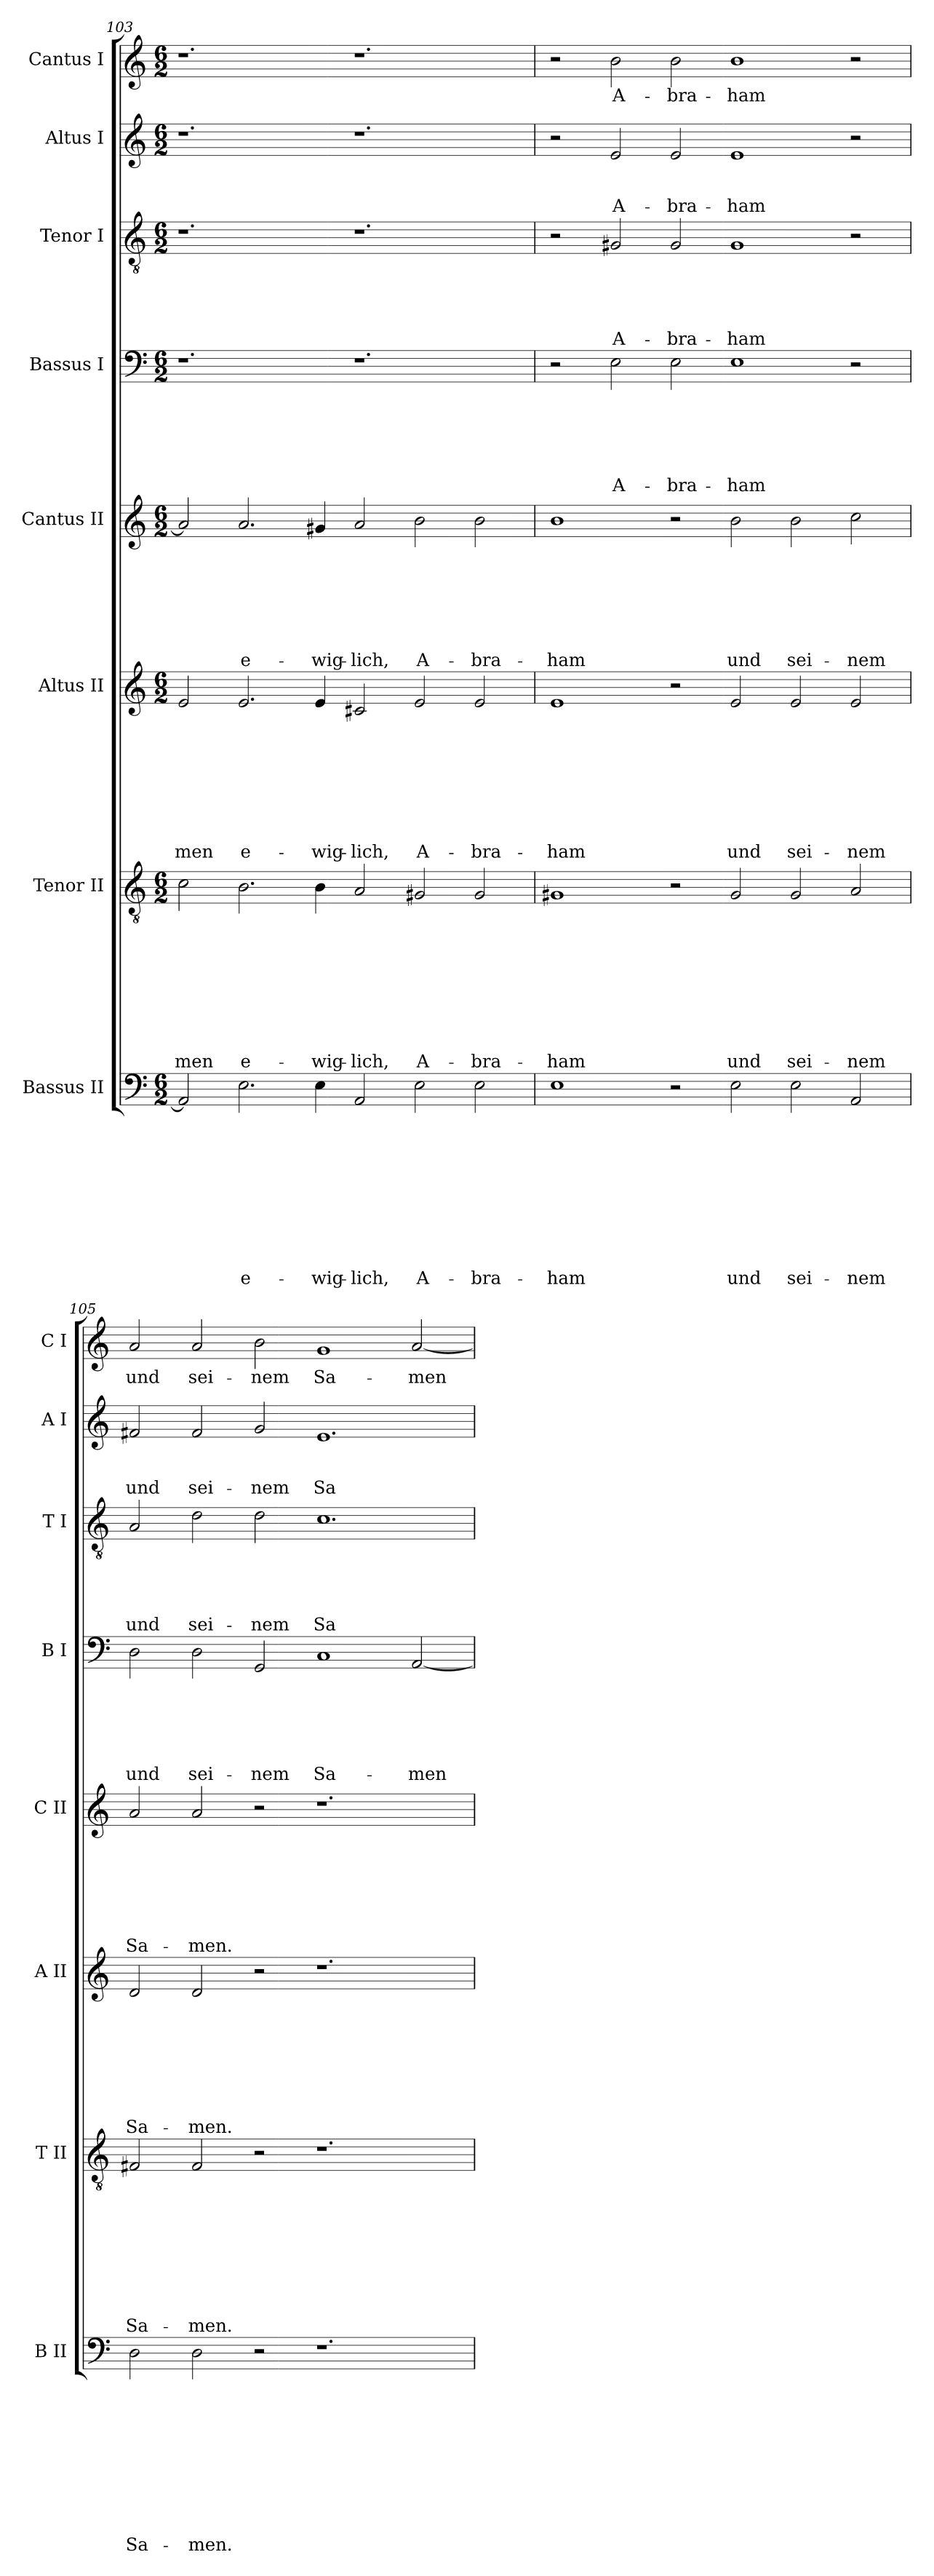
**kern	**text	**text	**text	**text	**text	**text	**text	**text	**text	**text	**kern	**text	**text	**text	**text	**text	**text	**text	**text	**text	**kern	**text	**text	**text	**text	**text	**text	**text	**text	**kern	**text	**text	**text	**text	**text	**text	**text	**kern	**text	**text	**text	**text	**text	**text	**kern	**text	**text	**text	**text	**text	**kern	**text	**text	**text	**kern	**text
*part8	*part8	*part8	*part8	*part8	*part8	*part8	*part8	*part8	*part8	*part8	*part7	*part7	*part7	*part7	*part7	*part7	*part7	*part7	*part7	*part7	*part6	*part6	*part6	*part6	*part6	*part6	*part6	*part6	*part6	*part5	*part5	*part5	*part5	*part5	*part5	*part5	*part5	*part4	*part4	*part4	*part4	*part4	*part4	*part4	*part3	*part3	*part3	*part3	*part3	*part3	*part2	*part2	*part2	*part2	*part1	*part1
*staff8	*staff8	*staff8	*staff8	*staff8	*staff8	*staff8	*staff8	*staff8	*staff8	*staff8	*staff7	*staff7	*staff7	*staff7	*staff7	*staff7	*staff7	*staff7	*staff7	*staff7	*staff6	*staff6	*staff6	*staff6	*staff6	*staff6	*staff6	*staff6	*staff6	*staff5	*staff5	*staff5	*staff5	*staff5	*staff5	*staff5	*staff5	*staff4	*staff4	*staff4	*staff4	*staff4	*staff4	*staff4	*staff3	*staff3	*staff3	*staff3	*staff3	*staff3	*staff2	*staff2	*staff2	*staff2	*staff1	*staff1
*I"Bassus II	*	*	*	*	*	*	*	*	*	*	*I"Tenor II	*	*	*	*	*	*	*	*	*	*I"Altus II	*	*	*	*	*	*	*	*	*I"Cantus II	*	*	*	*	*	*	*	*I"Bassus I	*	*	*	*	*	*	*I"Tenor I	*	*	*	*	*	*I"Altus I	*	*	*	*I"Cantus I	*
*I'B II	*	*	*	*	*	*	*	*	*	*	*I'T II	*	*	*	*	*	*	*	*	*	*I'A II	*	*	*	*	*	*	*	*	*I'C II	*	*	*	*	*	*	*	*I'B I	*	*	*	*	*	*	*I'T I	*	*	*	*	*	*I'A I	*	*	*	*I'C I	*
*clefF4	*	*	*	*	*	*	*	*	*	*	*clefGv2	*	*	*	*	*	*	*	*	*	*clefG2	*	*	*	*	*	*	*	*	*clefG2	*	*	*	*	*	*	*	*clefF4	*	*	*	*	*	*	*clefGv2	*	*	*	*	*	*clefG2	*	*	*	*clefG2	*
*k[]	*	*	*	*	*	*	*	*	*	*	*k[]	*	*	*	*	*	*	*	*	*	*k[]	*	*	*	*	*	*	*	*	*k[]	*	*	*	*	*	*	*	*k[]	*	*	*	*	*	*	*k[]	*	*	*	*	*	*k[]	*	*	*	*k[]	*
*C:	*	*	*	*	*	*	*	*	*	*	*C:	*	*	*	*	*	*	*	*	*	*C:	*	*	*	*	*	*	*	*	*C:	*	*	*	*	*	*	*	*C:	*	*	*	*	*	*	*C:	*	*	*	*	*	*C:	*	*	*	*C:	*
*M6/2	*	*	*	*	*	*	*	*	*	*	*M6/2	*	*	*	*	*	*	*	*	*	*M6/2	*	*	*	*	*	*	*	*	*M6/2	*	*	*	*	*	*	*	*M6/2	*	*	*	*	*	*	*M6/2	*	*	*	*	*	*M6/2	*	*	*	*M6/2	*
=103	=103	=103	=103	=103	=103	=103	=103	=103	=103	=103	=103	=103	=103	=103	=103	=103	=103	=103	=103	=103	=103	=103	=103	=103	=103	=103	=103	=103	=103	=103	=103	=103	=103	=103	=103	=103	=103	=103	=103	=103	=103	=103	=103	=103	=103	=103	=103	=103	=103	=103	=103	=103	=103	=103	=103	=103
!	!	!	!	!	!	!	!	!	!	!	!	!	!	!	!	!	!	!	!	!LO:LY:b	!	!	!	!	!	!	!	!	!LO:LY:b	!	!	!	!	!	!	!	!	!	!	!	!	!	!	!	!	!	!	!	!	!	!	!	!	!	!	!
2AA/]	.	.	.	.	.	.	.	.	.	.	2c\	.	.	.	.	.	.	.	.	-men	2e/	.	.	.	.	.	.	.	-men	2a/]	.	.	.	.	.	.	.	1.r	.	.	.	.	.	.	1.r	.	.	.	.	.	1.r	.	.	.	1.r	.
!	!	!	!	!	!	!	!	!	!	!LO:LY:b	!	!	!	!	!	!	!	!	!	!LO:LY:b	!	!	!	!	!	!	!	!	!LO:LY:b	!	!	!	!	!	!	!	!LO:LY:b	!	!	!	!	!	!	!	!	!	!	!	!	!	!	!	!	!	!	!
2.E\	.	.	.	.	.	.	.	.	.	e-	2.B\	.	.	.	.	.	.	.	.	e-	2.e/	.	.	.	.	.	.	.	e-	2.a/	.	.	.	.	.	.	e-	.	.	.	.	.	.	.	.	.	.	.	.	.	.	.	.	.	.	.
!	!	!	!	!	!	!	!	!	!	!LO:LY:b	!	!	!	!	!	!	!	!	!	!LO:LY:b	!	!	!	!	!	!	!	!	!LO:LY:b	!	!	!	!	!	!	!	!LO:LY:b	!	!	!	!	!	!	!	!	!	!	!	!	!	!	!	!	!	!	!
4E\	.	.	.	.	.	.	.	.	.	-wig-	4B\	.	.	.	.	.	.	.	.	-wig-	4e/	.	.	.	.	.	.	.	-wig-	4g#X/	.	.	.	.	.	.	-wig-	.	.	.	.	.	.	.	.	.	.	.	.	.	.	.	.	.	.	.
!	!	!	!	!	!	!	!	!	!	!LO:LY:b	!	!	!	!	!	!	!	!	!	!LO:LY:b	!	!	!	!	!	!	!	!	!LO:LY:b	!	!	!	!	!	!	!	!LO:LY:b	!	!	!	!	!	!	!	!	!	!	!	!	!	!	!	!	!	!	!
2AA/	.	.	.	.	.	.	.	.	.	-lich,	2A/	.	.	.	.	.	.	.	.	-lich,	2c#X/	.	.	.	.	.	.	.	-lich,	2a/	.	.	.	.	.	.	-lich,	1.r	.	.	.	.	.	.	1.r	.	.	.	.	.	1.r	.	.	.	1.r	.
!	!	!	!	!	!	!	!	!	!	!LO:LY:b	!	!	!	!	!	!	!	!	!	!LO:LY:b	!	!	!	!	!	!	!	!	!LO:LY:b	!	!	!	!	!	!	!	!LO:LY:b	!	!	!	!	!	!	!	!	!	!	!	!	!	!	!	!	!	!	!
2E\	.	.	.	.	.	.	.	.	.	A-	2G#X/	.	.	.	.	.	.	.	.	A-	2e/	.	.	.	.	.	.	.	A-	2b\	.	.	.	.	.	.	A-	.	.	.	.	.	.	.	.	.	.	.	.	.	.	.	.	.	.	.
!	!	!	!	!	!	!	!	!	!	!LO:LY:b	!	!	!	!	!	!	!	!	!	!LO:LY:b	!	!	!	!	!	!	!	!	!LO:LY:b	!	!	!	!	!	!	!	!LO:LY:b	!	!	!	!	!	!	!	!	!	!	!	!	!	!	!	!	!	!	!
2E\	.	.	.	.	.	.	.	.	.	-bra-	2G#/	.	.	.	.	.	.	.	.	-bra-	2e/	.	.	.	.	.	.	.	-bra-	2b\	.	.	.	.	.	.	-bra-	.	.	.	.	.	.	.	.	.	.	.	.	.	.	.	.	.	.	.
=104	=104	=104	=104	=104	=104	=104	=104	=104	=104	=104	=104	=104	=104	=104	=104	=104	=104	=104	=104	=104	=104	=104	=104	=104	=104	=104	=104	=104	=104	=104	=104	=104	=104	=104	=104	=104	=104	=104	=104	=104	=104	=104	=104	=104	=104	=104	=104	=104	=104	=104	=104	=104	=104	=104	=104	=104
!	!	!	!	!	!	!	!	!	!	!LO:LY:b	!	!	!	!	!	!	!	!	!	!LO:LY:b	!	!	!	!	!	!	!	!	!LO:LY:b	!	!	!	!	!	!	!	!LO:LY:b	!	!	!	!	!	!	!	!	!	!	!	!	!	!	!	!	!	!	!
1E	.	.	.	.	.	.	.	.	.	-ham	1G#X	.	.	.	.	.	.	.	.	-ham	1e	.	.	.	.	.	.	.	-ham	1b	.	.	.	.	.	.	-ham	2r	.	.	.	.	.	.	2r	.	.	.	.	.	2r	.	.	.	2r	.
!	!	!	!	!	!	!	!	!	!	!	!	!	!	!	!	!	!	!	!	!	!	!	!	!	!	!	!	!	!	!	!	!	!	!	!	!	!	!	!	!	!	!	!	!LO:LY:b	!	!	!	!	!	!LO:LY:b	!	!	!	!LO:LY:b	!	!LO:LY:b
.	.	.	.	.	.	.	.	.	.	.	.	.	.	.	.	.	.	.	.	.	.	.	.	.	.	.	.	.	.	.	.	.	.	.	.	.	.	2E\	.	.	.	.	.	A-	2G#X/	.	.	.	.	A-	2e/	.	.	A-	2b\	A-
!	!	!	!	!	!	!	!	!	!	!	!	!	!	!	!	!	!	!	!	!	!	!	!	!	!	!	!	!	!	!	!	!	!	!	!	!	!	!	!	!	!	!	!	!LO:LY:b	!	!	!	!	!	!LO:LY:b	!	!	!	!LO:LY:b	!	!LO:LY:b
2r	.	.	.	.	.	.	.	.	.	.	2r	.	.	.	.	.	.	.	.	.	2r	.	.	.	.	.	.	.	.	2r	.	.	.	.	.	.	.	2E\	.	.	.	.	.	-bra-	2G#/	.	.	.	.	-bra-	2e/	.	.	-bra-	2b\	-bra-
!	!	!	!	!	!	!	!	!	!	!LO:LY:b	!	!	!	!	!	!	!	!	!	!LO:LY:b	!	!	!	!	!	!	!	!	!LO:LY:b	!	!	!	!	!	!	!	!LO:LY:b	!	!	!	!	!	!	!LO:LY:b	!	!	!	!	!	!LO:LY:b	!	!	!	!LO:LY:b	!	!LO:LY:b
2E\	.	.	.	.	.	.	.	.	.	und	2G#/	.	.	.	.	.	.	.	.	und	2e/	.	.	.	.	.	.	.	und	2b\	.	.	.	.	.	.	und	1E	.	.	.	.	.	-ham	1G#	.	.	.	.	-ham	1e	.	.	-ham	1b	-ham
!	!	!	!	!	!	!	!	!	!	!LO:LY:b	!	!	!	!	!	!	!	!	!	!LO:LY:b	!	!	!	!	!	!	!	!	!LO:LY:b	!	!	!	!	!	!	!	!LO:LY:b	!	!	!	!	!	!	!	!	!	!	!	!	!	!	!	!	!	!	!
2E\	.	.	.	.	.	.	.	.	.	sei-	2G#/	.	.	.	.	.	.	.	.	sei-	2e/	.	.	.	.	.	.	.	sei-	2b\	.	.	.	.	.	.	sei-	.	.	.	.	.	.	.	.	.	.	.	.	.	.	.	.	.	.	.
!	!	!	!	!	!	!	!	!	!	!LO:LY:b	!	!	!	!	!	!	!	!	!	!LO:LY:b	!	!	!	!	!	!	!	!	!LO:LY:b	!	!	!	!	!	!	!	!LO:LY:b	!	!	!	!	!	!	!	!	!	!	!	!	!	!	!	!	!	!	!
2AA/	.	.	.	.	.	.	.	.	.	-nem	2A/	.	.	.	.	.	.	.	.	-nem	2e/	.	.	.	.	.	.	.	-nem	2cc\	.	.	.	.	.	.	-nem	2r	.	.	.	.	.	.	2r	.	.	.	.	.	2r	.	.	.	2r	.
!!LO:PB:g=z
=105	=105	=105	=105	=105	=105	=105	=105	=105	=105	=105	=105	=105	=105	=105	=105	=105	=105	=105	=105	=105	=105	=105	=105	=105	=105	=105	=105	=105	=105	=105	=105	=105	=105	=105	=105	=105	=105	=105	=105	=105	=105	=105	=105	=105	=105	=105	=105	=105	=105	=105	=105	=105	=105	=105	=105	=105
!	!	!	!	!	!	!	!	!	!	!LO:LY:b	!	!	!	!	!	!	!	!	!	!LO:LY:b	!	!	!	!	!	!	!	!	!LO:LY:b	!	!	!	!	!	!	!	!LO:LY:b	!	!	!	!	!	!	!LO:LY:b	!	!	!	!	!	!LO:LY:b	!	!	!	!LO:LY:b	!	!LO:LY:b
2D\	.	.	.	.	.	.	.	.	.	Sa-	2F#X/	.	.	.	.	.	.	.	.	Sa-	2d/	.	.	.	.	.	.	.	Sa-	2a/	.	.	.	.	.	.	Sa-	2D\	.	.	.	.	.	und	2A/	.	.	.	.	und	2f#X/	.	.	und	2a/	und
!	!	!	!	!	!	!	!	!	!	!LO:LY:b	!	!	!	!	!	!	!	!	!	!LO:LY:b	!	!	!	!	!	!	!	!	!LO:LY:b	!	!	!	!	!	!	!	!LO:LY:b	!	!	!	!	!	!	!LO:LY:b	!	!	!	!	!	!LO:LY:b	!	!	!	!LO:LY:b	!	!LO:LY:b
2D\	.	.	.	.	.	.	.	.	.	-men.	2F#/	.	.	.	.	.	.	.	.	-men.	2d/	.	.	.	.	.	.	.	-men.	2a/	.	.	.	.	.	.	-men.	2D\	.	.	.	.	.	sei-	2d\	.	.	.	.	sei-	2f#/	.	.	sei-	2a/	sei-
!	!	!	!	!	!	!	!	!	!	!	!	!	!	!	!	!	!	!	!	!	!	!	!	!	!	!	!	!	!	!	!	!	!	!	!	!	!	!	!	!	!	!	!	!LO:LY:b	!	!	!	!	!	!LO:LY:b	!	!	!	!LO:LY:b	!	!LO:LY:b
2r	.	.	.	.	.	.	.	.	.	.	2r	.	.	.	.	.	.	.	.	.	2r	.	.	.	.	.	.	.	.	2r	.	.	.	.	.	.	.	2GG/	.	.	.	.	.	-nem	2d\	.	.	.	.	-nem	2g/	.	.	-nem	2b\	-nem
!	!	!	!	!	!	!	!	!	!	!	!	!	!	!	!	!	!	!	!	!	!	!	!	!	!	!	!	!	!	!	!	!	!	!	!	!	!	!	!	!	!	!	!	!LO:LY:b	!	!	!	!	!	!LO:LY:b	!	!	!	!LO:LY:b	!	!LO:LY:b
1.r	.	.	.	.	.	.	.	.	.	.	1.r	.	.	.	.	.	.	.	.	.	1.r	.	.	.	.	.	.	.	.	1.r	.	.	.	.	.	.	.	1C	.	.	.	.	.	Sa-	1.c	.	.	.	.	Sa-	1.e	.	.	Sa-	1g	Sa-
!	!	!	!	!	!	!	!	!	!	!	!	!	!	!	!	!	!	!	!	!	!	!	!	!	!	!	!	!	!	!	!	!	!	!	!	!	!	!	!	!	!	!	!	!LO:LY:b	!	!	!	!	!	!	!	!	!	!	!	!LO:LY:b
.	.	.	.	.	.	.	.	.	.	.	.	.	.	.	.	.	.	.	.	.	.	.	.	.	.	.	.	.	.	.	.	.	.	.	.	.	.	[<2AA/	.	.	.	.	.	-men	.	.	.	.	.	.	.	.	.	.	[<2a/	-men
=	=	=	=	=	=	=	=	=	=	=	=	=	=	=	=	=	=	=	=	=	=	=	=	=	=	=	=	=	=	=	=	=	=	=	=	=	=	=	=	=	=	=	=	=	=	=	=	=	=	=	=	=	=	=	=	=
*-	*-	*-	*-	*-	*-	*-	*-	*-	*-	*-	*-	*-	*-	*-	*-	*-	*-	*-	*-	*-	*-	*-	*-	*-	*-	*-	*-	*-	*-	*-	*-	*-	*-	*-	*-	*-	*-	*-	*-	*-	*-	*-	*-	*-	*-	*-	*-	*-	*-	*-	*-	*-	*-	*-	*-	*-
